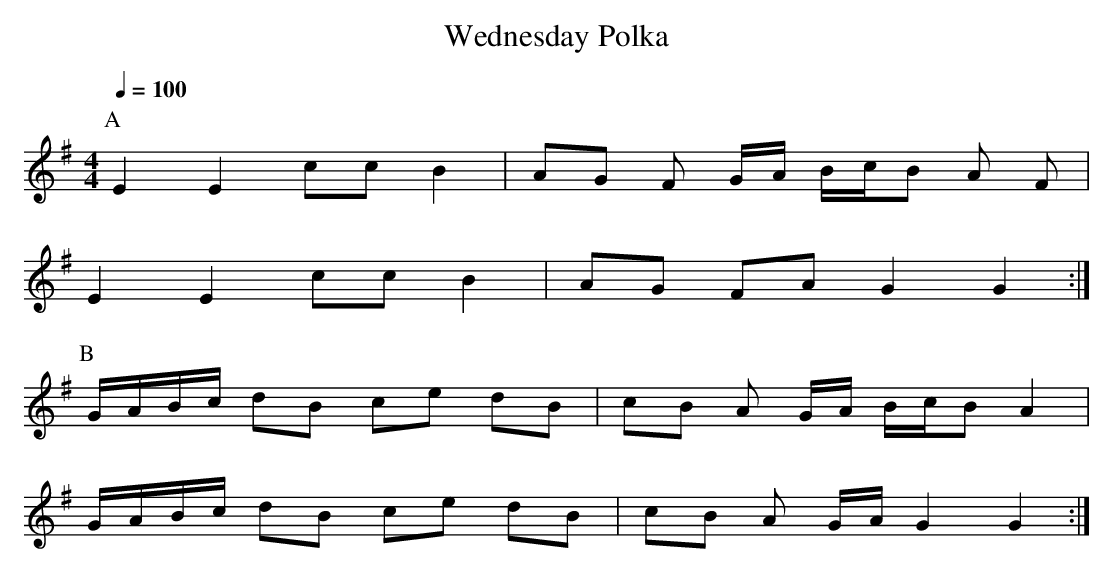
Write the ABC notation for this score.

X:1
T:Wednesday Polka
Q:1/4=100
M:4/4
K:Em
P:A
E2 E2 ccB2 | AG F G/A/ B/c/B A F |
E2 E2 ccB2 | AG FA G2 G2 :|
P:B
G/A/B/c/ dB ce dB | cB A G/A/ B/c/B A2 |
G/A/B/c/ dB ce dB | cB A G/A/ G2 G2 :|
